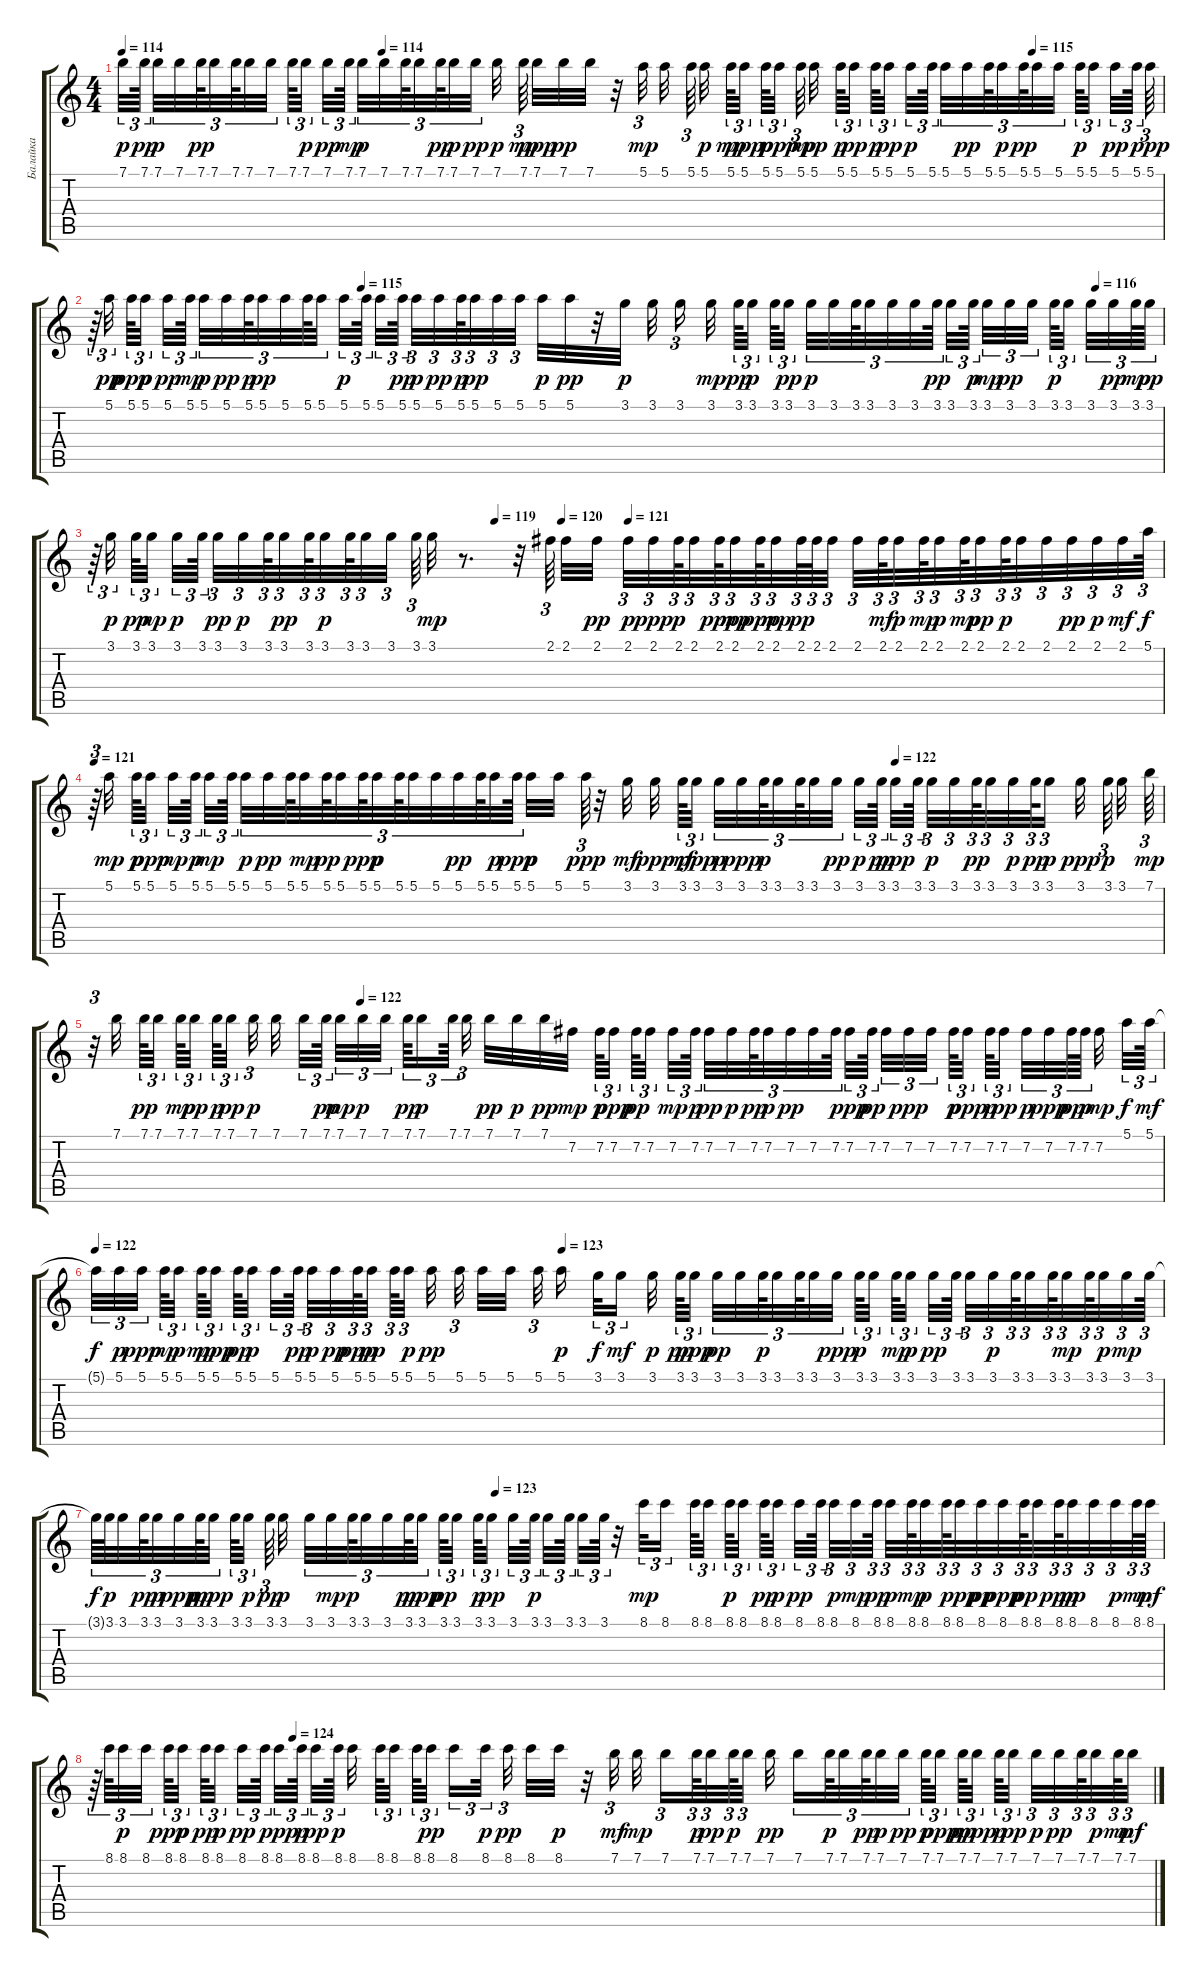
\track ("Балайка" "Балайка") {instrument acousticguitarsteel}
\staff {score tabs}
\tuning (E4 B3 G3 D3 A2 E2) {hide}
\ts (4 4)
\tempo 114
\tempo (114 0.25)
\tempo (115 0.875)
\clef g2
\ks c
7.1.32{tu (3 2) dy p} 7.1.64{tu (3 2) dy pp beam splitsecondary} 7.1.32{tu (3 2) dy p} 7.1.32{tu (3 2)} 7.1.64{tu (3 2) dy pp} 7.1.32{tu (3 2)} 7.1.64{tu (3 2)} 7.1.32{tu (3 2)} 7.1.32{tu (3 2) beam splitsecondary} 7.1.64{tu (3 2)} 7.1.32{tu (3 2) dy p beam splitsecondary} 7.1.32{tu (3 2) dy pp} 7.1.64{tu (3 2) dy mp beam splitsecondary} 7.1.32{tu (3 2) dy p} 7.1.32{tu (3 2)} 7.1.64{tu (3 2)} 7.1.32{tu (3 2)} 7.1.64{tu (3 2) dy pp} 7.1.32{tu (3 2) dy p} 7.1.32{tu (3 2) dy pp beam splitsecondary} 7.1.32{dy p beam splitsecondary} 7.1.64{tu (3 2) dy mp beam splitsecondary} 7.1.32{dy ppp} 7.1.32{dy pp} 7.1.32 r.32 5.1.32{tu (3 2) dy mp beam splitsecondary} 5.1.32{beam splitsecondary} 5.1.64{tu (3 2) beam splitsecondary} 5.1.32{dy p beam splitsecondary} 5.1.64{tu (3 2) dy mp} 5.1.32{tu (3 2) dy ppp beam splitsecondary} 5.1.64{tu (3 2) dy p} 5.1.32{tu (3 2) dy ppp beam splitsecondary} 5.1.64{tu (3 2) dy mp beam splitsecondary} 5.1.32{dy pp beam splitsecondary} 5.1.64{tu (3 2) dy p} 5.1.32{tu (3 2) dy pp beam splitsecondary} 5.1.64{tu (3 2) dy p} 5.1.32{tu (3 2) dy pp beam splitsecondary} 5.1.32{tu (3 2) dy p} 5.1.64{tu (3 2) beam splitsecondary} 5.1.32{tu (3 2)} 5.1.32{tu (3 2) dy pp} 5.1.64{tu (3 2)} 5.1.32{tu (3 2) dy p} 5.1.64{tu (3 2) dy pp} 5.1.32{tu (3 2)} 5.1.32{tu (3 2) beam splitsecondary} 5.1.64{tu (3 2) dy p} 5.1.32{tu (3 2) beam splitsecondary} 5.1.32{tu (3 2) dy pp} 5.1.64{tu (3 2)} 5.1.64{tu (3 2) dy ppp} |
\tempo (115 0.25)
\tempo (116 0.9375)
r.64{tu (3 2)} 5.1.32{tu (3 2) dy pp beam splitsecondary} 5.1.64{tu (3 2) dy ppp} 5.1.32{tu (3 2) dy p beam splitsecondary} 5.1.32{tu (3 2) dy pp} 5.1.64{tu (3 2) dy mp beam splitsecondary} 5.1.32{tu (3 2) dy p} 5.1.32{tu (3 2) dy pp} 5.1.64{tu (3 2) dy p} 5.1.32{tu (3 2) dy pp} 5.1.32{tu (3 2)} 5.1.64{tu (3 2)} 5.1.32{tu (3 2) beam splitsecondary} 5.1.32{tu (3 2) dy p} 5.1.64{tu (3 2)} 5.1.32{tu (3 2)} 5.1.64{tu (3 2) dy pp beam splitsecondary} 5.1.32{tu (3 2) dy p} 5.1.32{tu (3 2) dy pp} 5.1.64{tu (3 2) dy p} 5.1.32{tu (3 2) dy pp} 5.1.32{tu (3 2)} 5.1.32{tu (3 2) beam splitsecondary} 5.1.32{dy p} 5.1.32{dy pp} r.32 3.1.32{dy p} 3.1.32{beam splitsecondary} 3.1.16{tu (3 2) beam splitsecondary} 3.1.32{dy mp beam splitsecondary} 3.1.64{tu (3 2) dy pp} 3.1.32{tu (3 2) dy p beam splitsecondary} 3.1.64{tu (3 2)} 3.1.32{tu (3 2) dy pp beam splitsecondary} 3.1.32{tu (3 2) dy p} 3.1.32{tu (3 2)} 3.1.64{tu (3 2)} 3.1.32{tu (3 2)} 3.1.32{tu (3 2)} 3.1.32{tu (3 2)} 3.1.64{tu (3 2) dy pp beam splitsecondary} 3.1.32{tu (3 2)} 3.1.64{tu (3 2) dy p beam splitsecondary} 3.1.32{tu (3 2) dy mp} 3.1.32{tu (3 2) dy pp} 3.1.32{tu (3 2) beam splitsecondary} 3.1.64{tu (3 2) dy p} 3.1.32{tu (3 2) beam splitsecondary} 3.1.32{tu (3 2)} 3.1.32{tu (3 2) dy pp} 3.1.64{tu (3 2) dy mp} 3.1.64{tu (3 2) dy pp} |
\tempo (119 0.375)
\tempo (120 0.4375)
\tempo (121 0.5)
r.64{tu (3 2)} 3.1.32{tu (3 2) dy p beam splitsecondary} 3.1.64{tu (3 2) dy pp} 3.1.32{tu (3 2) dy mp beam splitsecondary} 3.1.32{tu (3 2) dy p} 3.1.64{tu (3 2) beam splitsecondary} 3.1.32{tu (3 2) dy pp} 3.1.32{tu (3 2) dy p} 3.1.64{tu (3 2)} 3.1.32{tu (3 2) dy pp} 3.1.64{tu (3 2)} 3.1.32{tu (3 2) dy p} 3.1.64{tu (3 2)} 3.1.32{tu (3 2)} 3.1.32{tu (3 2)} 3.1.64{tu (3 2)} 3.1.32{dy mp} r.8{d} r.32 2.1.64{tu (3 2) beam splitsecondary} 2.1.32 2.1.32{dy pp beam splitsecondary} 2.1.32{tu (3 2) dy p} 2.1.32{tu (3 2) dy ppp} 2.1.64{tu (3 2) dy p} 2.1.32{tu (3 2)} 2.1.64{tu (3 2) dy ppp} 2.1.32{tu (3 2) dy mp} 2.1.64{tu (3 2) dy ppp} 2.1.32{tu (3 2) dy mp} 2.1.64{tu (3 2) dy pp} 2.1.64{tu (3 2)} 2.1.32{tu (3 2)} 2.1.32{tu (3 2)} 2.1.64{tu (3 2) dy mf} 2.1.32{tu (3 2) dy p} 2.1.64{tu (3 2) dy mp} 2.1.32{tu (3 2) dy p} 2.1.64{tu (3 2) dy mp} 2.1.32{tu (3 2) dy pp} 2.1.64{tu (3 2) dy p} 2.1.32{tu (3 2)} 2.1.32{tu (3 2)} 2.1.32{tu (3 2) dy pp} 2.1.32{tu (3 2) dy p} 2.1.32{tu (3 2) dy mf} 5.1.64{tu (3 2) dy f} |
\tempo 121
\tempo (122 0.75)
r.64{tu (3 2)} 5.1.32{dy mp beam splitsecondary} 5.1.64{tu (3 2) dy p} 5.1.32{tu (3 2) dy ppp beam splitsecondary} 5.1.32{tu (3 2) dy mp} 5.1.64{tu (3 2) dy p beam splitsecondary} 5.1.32{tu (3 2) dy mp} 5.1.64{tu (3 2) beam splitsecondary} 5.1.32{tu (3 2) dy p} 5.1.32{tu (3 2) dy pp} 5.1.64{tu (3 2)} 5.1.32{tu (3 2) dy mp} 5.1.64{tu (3 2) dy pp} 5.1.32{tu (3 2)} 5.1.64{tu (3 2) dy ppp} 5.1.32{tu (3 2) dy p} 5.1.64{tu (3 2)} 5.1.32{tu (3 2)} 5.1.32{tu (3 2)} 5.1.32{tu (3 2) dy pp} 5.1.64{tu (3 2)} 5.1.32{tu (3 2) dy p} 5.1.64{tu (3 2) dy ppp beam splitsecondary} 5.1.32{dy p} 5.1.32{beam splitsecondary} 5.1.64{tu (3 2) dy ppp} r.32 3.1.32{dy mf} 3.1.32{dy ppp beam splitsecondary} 3.1.64{tu (3 2) dy mf} 3.1.32{tu (3 2) dy ppp beam splitsecondary} 3.1.32{tu (3 2) dy p} 3.1.32{tu (3 2) dy ppp} 3.1.64{tu (3 2) dy p} 3.1.32{tu (3 2)} 3.1.64{tu (3 2)} 3.1.32{tu (3 2)} 3.1.32{tu (3 2) dy pp beam splitsecondary} 3.1.32{tu (3 2) dy p} 3.1.64{tu (3 2) dy pp beam splitsecondary} 3.1.32{tu (3 2) dy ppp} 3.1.64{tu (3 2) beam splitsecondary} 3.1.32{tu (3 2) dy p} 3.1.32{tu (3 2)} 3.1.64{tu (3 2) dy pp} 3.1.32{tu (3 2)} 3.1.32{tu (3 2) dy p} 3.1.64{tu (3 2) dy pp} 3.1.16{tu (3 2) dy p beam splitsecondary} 3.1.32{dy ppp beam splitsecondary} 3.1.64{tu (3 2) dy p beam splitsecondary} 3.1.32 7.1.64{tu (3 2) dy mp} |
\tempo (122 0.25)
r.32{tu (3 2)} 7.1.32{beam splitsecondary} 7.1.64{tu (3 2) dy pp} 7.1.32{tu (3 2) beam splitsecondary} 7.1.64{tu (3 2) dy mp} 7.1.32{tu (3 2) dy pp beam splitsecondary} 7.1.64{tu (3 2) dy p} 7.1.32{tu (3 2) dy pp beam splitsecondary} 7.1.32{tu (3 2) dy p beam splitsecondary} 7.1.32{beam splitsecondary} 7.1.32{tu (3 2)} 7.1.64{tu (3 2) dy pp beam splitsecondary} 7.1.32{tu (3 2) dy mp} 7.1.32{tu (3 2) dy p} 7.1.32{tu (3 2) beam splitsecondary} 7.1.64{tu (3 2) dy pp} 7.1.16{tu (3 2) dy p} 7.1.64{tu (3 2) beam splitsecondary} 7.1.32{tu (3 2) beam splitsecondary} 7.1.32{dy pp} 7.1.32{dy p} 7.1.32{dy pp} 7.2.32{dy mp} 7.2.64{tu (3 2) dy p} 7.2.32{tu (3 2) dy ppp beam splitsecondary} 7.2.64{tu (3 2) dy pp} 7.2.32{tu (3 2) beam splitsecondary} 7.2.32{tu (3 2) dy mp} 7.2.64{tu (3 2) dy p beam splitsecondary} 7.2.32{tu (3 2) dy pp} 7.2.32{tu (3 2) dy p} 7.2.64{tu (3 2) dy pp} 7.2.32{tu (3 2) dy p} 7.2.32{tu (3 2) dy pp} 7.2.32{tu (3 2)} 7.2.64{tu (3 2) beam splitsecondary} 7.2.32{tu (3 2) dy ppp} 7.2.64{tu (3 2) dy pp} 7.2.32{tu (3 2)} 7.2.32{tu (3 2) dy ppp} 7.2.32{tu (3 2) beam splitsecondary} 7.2.64{tu (3 2) dy p} 7.2.32{tu (3 2) dy ppp beam splitsecondary} 7.2.64{tu (3 2) dy p} 7.2.32{tu (3 2) dy pp beam splitsecondary} 7.2.32{tu (3 2) dy p} 7.2.32{tu (3 2) dy ppp} 7.2.64{tu (3 2) dy pp} 7.2.64{tu (3 2) dy p beam splitsecondary} 7.2.32{dy mp beam splitsecondary} 5.1.32{tu (3 2) dy f} 5.1.64{tu (3 2) dy mf} |
\tempo 122
\tempo (123 0.4375)
5.1{t}.32{tu (3 2) dy f} 5.1.32{tu (3 2) dy p} 5.1.32{tu (3 2) dy ppp beam splitsecondary} 5.1.64{tu (3 2) dy mp} 5.1.32{tu (3 2) dy p beam splitsecondary} 5.1.64{tu (3 2) dy mp} 5.1.32{tu (3 2) dy ppp beam splitsecondary} 5.1.64{tu (3 2) dy pp} 5.1.32{tu (3 2) dy p beam splitsecondary} 5.1.32{tu (3 2)} 5.1.64{tu (3 2) dy pp beam splitsecondary} 5.1.32{tu (3 2) dy p} 5.1.32{tu (3 2) dy pp} 5.1.64{tu (3 2) dy ppp} 5.1.32{tu (3 2) dy pp} 5.1.64{tu (3 2)} 5.1.32{tu (3 2) dy p beam splitsecondary} 5.1.32{dy pp beam splitsecondary} 5.1.32{tu (3 2) beam splitsecondary} 5.1.32 5.1.32{beam splitsecondary} 5.1.32{tu (3 2) beam splitsecondary} 5.1.16{dy p} 3.1.32{tu (3 2) dy f} 3.1.16{tu (3 2) dy mf beam splitsecondary} 3.1.32{dy p beam splitsecondary} 3.1.64{tu (3 2) dy pp} 3.1.32{tu (3 2) dy ppp beam splitsecondary} 3.1.32{tu (3 2) dy pp} 3.1.32{tu (3 2)} 3.1.64{tu (3 2) dy p} 3.1.32{tu (3 2)} 3.1.64{tu (3 2)} 3.1.32{tu (3 2)} 3.1.32{tu (3 2) dy ppp beam splitsecondary} 3.1.64{tu (3 2) dy p} 3.1.32{tu (3 2) beam splitsecondary} 3.1.64{tu (3 2) dy mp} 3.1.32{tu (3 2) dy p beam splitsecondary} 3.1.32{tu (3 2) dy pp} 3.1.64{tu (3 2) beam splitsecondary} 3.1.32{tu (3 2)} 3.1.32{tu (3 2) dy p} 3.1.64{tu (3 2)} 3.1.32{tu (3 2)} 3.1.64{tu (3 2)} 3.1.32{tu (3 2) dy mp} 3.1.64{tu (3 2)} 3.1.32{tu (3 2) dy p} 3.1.32{tu (3 2) dy mp} 3.1.64{tu (3 2)} |
\tempo (123 0.375)
3.1{t}.64{tu (3 2) dy f} 3.1.64{tu (3 2) dy p} 3.1.32{tu (3 2)} 3.1.64{tu (3 2) dy pp} 3.1.32{tu (3 2) dy p} 3.1.32{tu (3 2) dy ppp} 3.1.64{tu (3 2) dy pp} 3.1.32{tu (3 2) dy ppp beam splitsecondary} 3.1.64{tu (3 2)} 3.1.32{tu (3 2) dy p beam splitsecondary} 3.1.64{tu (3 2) dy pp beam splitsecondary} 3.1.32{dy p beam splitsecondary} 3.1.32{tu (3 2)} 3.1.32{tu (3 2) dy mp} 3.1.64{tu (3 2) dy p} 3.1.32{tu (3 2)} 3.1.32{tu (3 2)} 3.1.64{tu (3 2) dy pp} 3.1.32{tu (3 2) dy ppp beam splitsecondary} 3.1.64{tu (3 2) dy pp} 3.1.32{tu (3 2) beam splitsecondary} 3.1.64{tu (3 2) dy p} 3.1.32{tu (3 2) dy pp beam splitsecondary} 3.1.32{tu (3 2)} 3.1.64{tu (3 2) dy p beam splitsecondary} 3.1.32{tu (3 2)} 3.1.64{tu (3 2) beam splitsecondary} 3.1.32{tu (3 2)} 3.1.64{tu (3 2)} r.32 8.1.32{tu (3 2) dy mp} 8.1.16{tu (3 2) beam splitsecondary} 8.1.64{tu (3 2)} 8.1.32{tu (3 2) beam splitsecondary} 8.1.64{tu (3 2) dy p} 8.1.32{tu (3 2) beam splitsecondary} 8.1.64{tu (3 2) dy pp} 8.1.32{tu (3 2) dy p beam splitsecondary} 8.1.32{tu (3 2) dy pp} 8.1.64{tu (3 2) beam splitsecondary} 8.1.32{tu (3 2) dy p} 8.1.32{tu (3 2) dy mp} 8.1.64{tu (3 2) dy pp} 8.1.32{tu (3 2) dy p} 8.1.64{tu (3 2) dy mp} 8.1.32{tu (3 2) dy p} 8.1.64{tu (3 2)} 8.1.32{tu (3 2) dy ppp} 8.1.32{tu (3 2) dy pp} 8.1.32{tu (3 2) dy ppp} 8.1.64{tu (3 2) dy pp} 8.1.32{tu (3 2)} 8.1.64{tu (3 2) dy ppp} 8.1.32{tu (3 2) dy pp} 8.1.32{tu (3 2)} 8.1.32{tu (3 2) dy p} 8.1.64{tu (3 2) dy mp} 8.1.64{tu (3 2) dy mf} |
\tempo (124 0.1875)
r.64{tu (3 2)} 8.1.64{tu (3 2)} 8.1.32{tu (3 2) dy p} 8.1.32{tu (3 2) beam splitsecondary} 8.1.64{tu (3 2) dy ppp} 8.1.32{tu (3 2) dy p beam splitsecondary} 8.1.64{tu (3 2) dy pp} 8.1.32{tu (3 2) dy p beam splitsecondary} 8.1.32{tu (3 2) dy pp} 8.1.64{tu (3 2) beam splitsecondary} 8.1.32{tu (3 2) dy ppp} 8.1.64{tu (3 2) dy p beam splitsecondary} 8.1.32{tu (3 2) dy pp} 8.1.64{tu (3 2) dy p beam splitsecondary} 8.1.32 8.1.64{tu (3 2)} 8.1.32{tu (3 2) beam splitsecondary} 8.1.64{tu (3 2)} 8.1.32{tu (3 2) dy pp beam splitsecondary} 8.1.16{tu (3 2)} 8.1.32{tu (3 2) dy p beam splitsecondary} 8.1.32{tu (3 2) dy pp beam splitsecondary} 8.1.32 8.1.32{dy p} r.32 7.1.32{tu (3 2) dy mf} 7.1.32{dy mp beam splitsecondary} 7.1.16{tu (3 2)} 7.1.64{tu (3 2) dy p} 7.1.32{tu (3 2) dy pp} 7.1.64{tu (3 2) dy p} 7.1.32{tu (3 2) beam splitsecondary} 7.1.32{dy pp beam splitsecondary} 7.1.16{tu (3 2)} 7.1.64{tu (3 2) dy p} 7.1.32{tu (3 2)} 7.1.64{tu (3 2) dy pp} 7.1.32{tu (3 2) dy p} 7.1.32{tu (3 2) dy pp beam splitsecondary} 7.1.64{tu (3 2) dy p} 7.1.32{tu (3 2) dy ppp beam splitsecondary} 7.1.64{tu (3 2) dy pp} 7.1.32{tu (3 2) dy ppp beam splitsecondary} 7.1.64{tu (3 2) dy p} 7.1.32{tu (3 2) dy pp beam splitsecondary} 7.1.32{tu (3 2) dy p} 7.1.32{tu (3 2) dy pp} 7.1.64{tu (3 2)} 7.1.32{tu (3 2) dy p} 7.1.64{tu (3 2) dy mp} 7.1.32{tu (3 2) dy mf}
